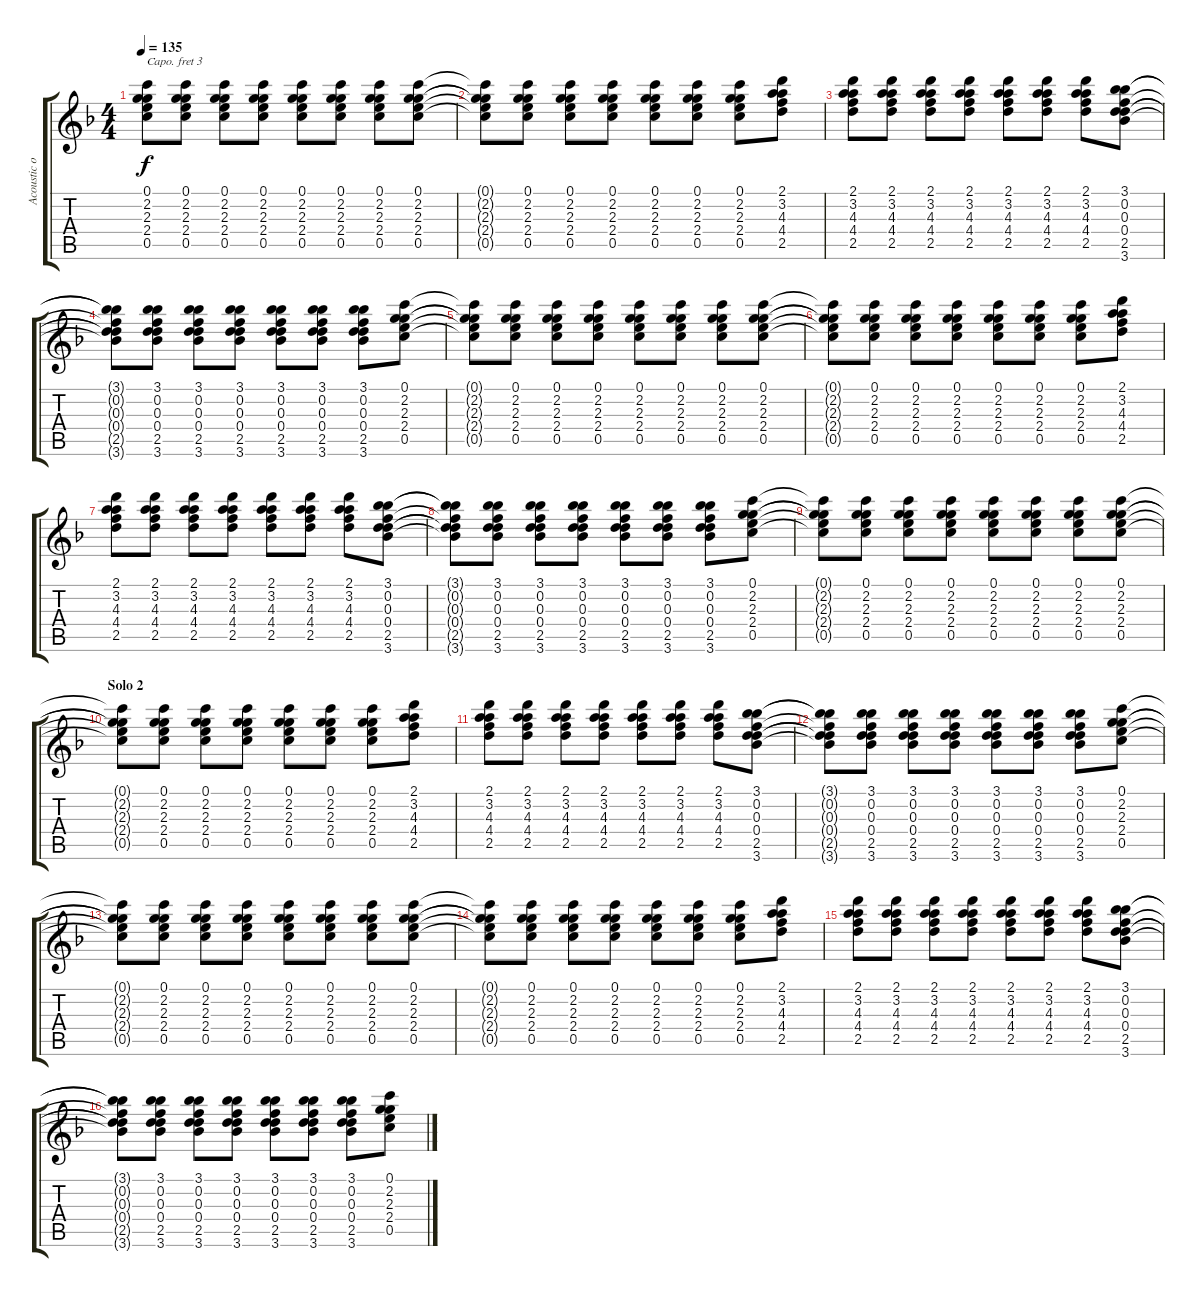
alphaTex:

\track ("Acoustic overdub" "Acoustic o") {instrument acousticguitarsteel}
\staff {score tabs}
\capo 3
\tuning (E4 B3 G4 D4 A3 E3) {hide}
\ts (4 4)
\tempo 135
\clef g2
\ks f
(0.1{t} 2.2{t} 2.3{t} 2.4{t} 0.5{t}).8{dy f} (0.1 2.2 2.3 2.4 0.5).8 (0.1 2.2 2.3 2.4 0.5).8 (0.1 2.2 2.3 2.4 0.5).8 (0.1 2.2 2.3 2.4 0.5).8 (0.1 2.2 2.3 2.4 0.5).8 (0.1 2.2 2.3 2.4 0.5).8 (0.1 2.2 2.3 2.4 0.5).8 |
(0.1{t} 2.2{t} 2.3{t} 2.4{t} 0.5{t}).8 (0.1 2.2 2.3 2.4 0.5).8 (0.1 2.2 2.3 2.4 0.5).8 (0.1 2.2 2.3 2.4 0.5).8 (0.1 2.2 2.3 2.4 0.5).8 (0.1 2.2 2.3 2.4 0.5).8 (0.1 2.2 2.3 2.4 0.5).8 (2.1 3.2 4.3 4.4 2.5).8 |
(2.1 3.2 4.3 4.4 2.5).8 (2.1 3.2 4.3 4.4 2.5).8 (2.1 3.2 4.3 4.4 2.5).8 (2.1 3.2 4.3 4.4 2.5).8 (2.1 3.2 4.3 4.4 2.5).8 (2.1 3.2 4.3 4.4 2.5).8 (2.1 3.2 4.3 4.4 2.5).8 (3.1 0.2 0.3 0.4 2.5 3.6).8 |
(3.1{t} 0.2{t} 0.3{t} 0.4{t} 2.5{t} 3.6{t}).8 (3.1 0.2 0.3 0.4 2.5 3.6).8 (3.1 0.2 0.3 0.4 2.5 3.6).8 (3.1 0.2 0.3 0.4 2.5 3.6).8 (3.1 0.2 0.3 0.4 2.5 3.6).8 (3.1 0.2 0.3 0.4 2.5 3.6).8 (3.1 0.2 0.3 0.4 2.5 3.6).8 (0.1 2.2 2.3 2.4 0.5).8 |
(0.1{t} 2.2{t} 2.3{t} 2.4{t} 0.5{t}).8 (0.1 2.2 2.3 2.4 0.5).8 (0.1 2.2 2.3 2.4 0.5).8 (0.1 2.2 2.3 2.4 0.5).8 (0.1 2.2 2.3 2.4 0.5).8 (0.1 2.2 2.3 2.4 0.5).8 (0.1 2.2 2.3 2.4 0.5).8 (0.1 2.2 2.3 2.4 0.5).8 |
(0.1{t} 2.2{t} 2.3{t} 2.4{t} 0.5{t}).8 (0.1 2.2 2.3 2.4 0.5).8 (0.1 2.2 2.3 2.4 0.5).8 (0.1 2.2 2.3 2.4 0.5).8 (0.1 2.2 2.3 2.4 0.5).8 (0.1 2.2 2.3 2.4 0.5).8 (0.1 2.2 2.3 2.4 0.5).8 (2.1 3.2 4.3 4.4 2.5).8 |
(2.1 3.2 4.3 4.4 2.5).8 (2.1 3.2 4.3 4.4 2.5).8 (2.1 3.2 4.3 4.4 2.5).8 (2.1 3.2 4.3 4.4 2.5).8 (2.1 3.2 4.3 4.4 2.5).8 (2.1 3.2 4.3 4.4 2.5).8 (2.1 3.2 4.3 4.4 2.5).8 (3.1 0.2 0.3 0.4 2.5 3.6).8 |
(3.1{t} 0.2{t} 0.3{t} 0.4{t} 2.5{t} 3.6{t}).8 (3.1 0.2 0.3 0.4 2.5 3.6).8 (3.1 0.2 0.3 0.4 2.5 3.6).8 (3.1 0.2 0.3 0.4 2.5 3.6).8 (3.1 0.2 0.3 0.4 2.5 3.6).8 (3.1 0.2 0.3 0.4 2.5 3.6).8 (3.1 0.2 0.3 0.4 2.5 3.6).8 (0.1 2.2 2.3 2.4 0.5).8 |
(0.1{t} 2.2{t} 2.3{t} 2.4{t} 0.5{t}).8 (0.1 2.2 2.3 2.4 0.5).8 (0.1 2.2 2.3 2.4 0.5).8 (0.1 2.2 2.3 2.4 0.5).8 (0.1 2.2 2.3 2.4 0.5).8 (0.1 2.2 2.3 2.4 0.5).8 (0.1 2.2 2.3 2.4 0.5).8 (0.1 2.2 2.3 2.4 0.5).8 |
\section ("" "Solo 2")
(0.1{t} 2.2{t} 2.3{t} 2.4{t} 0.5{t}).8 (0.1 2.2 2.3 2.4 0.5).8 (0.1 2.2 2.3 2.4 0.5).8 (0.1 2.2 2.3 2.4 0.5).8 (0.1 2.2 2.3 2.4 0.5).8 (0.1 2.2 2.3 2.4 0.5).8 (0.1 2.2 2.3 2.4 0.5).8 (2.1 3.2 4.3 4.4 2.5).8 |
(2.1 3.2 4.3 4.4 2.5).8 (2.1 3.2 4.3 4.4 2.5).8 (2.1 3.2 4.3 4.4 2.5).8 (2.1 3.2 4.3 4.4 2.5).8 (2.1 3.2 4.3 4.4 2.5).8 (2.1 3.2 4.3 4.4 2.5).8 (2.1 3.2 4.3 4.4 2.5).8 (3.1 0.2 0.3 0.4 2.5 3.6).8 |
(3.1{t} 0.2{t} 0.3{t} 0.4{t} 2.5{t} 3.6{t}).8 (3.1 0.2 0.3 0.4 2.5 3.6).8 (3.1 0.2 0.3 0.4 2.5 3.6).8 (3.1 0.2 0.3 0.4 2.5 3.6).8 (3.1 0.2 0.3 0.4 2.5 3.6).8 (3.1 0.2 0.3 0.4 2.5 3.6).8 (3.1 0.2 0.3 0.4 2.5 3.6).8 (0.1 2.2 2.3 2.4 0.5).8 |
(0.1{t} 2.2{t} 2.3{t} 2.4{t} 0.5{t}).8 (0.1 2.2 2.3 2.4 0.5).8 (0.1 2.2 2.3 2.4 0.5).8 (0.1 2.2 2.3 2.4 0.5).8 (0.1 2.2 2.3 2.4 0.5).8 (0.1 2.2 2.3 2.4 0.5).8 (0.1 2.2 2.3 2.4 0.5).8 (0.1 2.2 2.3 2.4 0.5).8 |
(0.1{t} 2.2{t} 2.3{t} 2.4{t} 0.5{t}).8 (0.1 2.2 2.3 2.4 0.5).8 (0.1 2.2 2.3 2.4 0.5).8 (0.1 2.2 2.3 2.4 0.5).8 (0.1 2.2 2.3 2.4 0.5).8 (0.1 2.2 2.3 2.4 0.5).8 (0.1 2.2 2.3 2.4 0.5).8 (2.1 3.2 4.3 4.4 2.5).8 |
(2.1 3.2 4.3 4.4 2.5).8 (2.1 3.2 4.3 4.4 2.5).8 (2.1 3.2 4.3 4.4 2.5).8 (2.1 3.2 4.3 4.4 2.5).8 (2.1 3.2 4.3 4.4 2.5).8 (2.1 3.2 4.3 4.4 2.5).8 (2.1 3.2 4.3 4.4 2.5).8 (3.1 0.2 0.3 0.4 2.5 3.6).8 |
(3.1{t} 0.2{t} 0.3{t} 0.4{t} 2.5{t} 3.6{t}).8 (3.1 0.2 0.3 0.4 2.5 3.6).8 (3.1 0.2 0.3 0.4 2.5 3.6).8 (3.1 0.2 0.3 0.4 2.5 3.6).8 (3.1 0.2 0.3 0.4 2.5 3.6).8 (3.1 0.2 0.3 0.4 2.5 3.6).8 (3.1 0.2 0.3 0.4 2.5 3.6).8 (0.1 2.2 2.3 2.4 0.5).8
